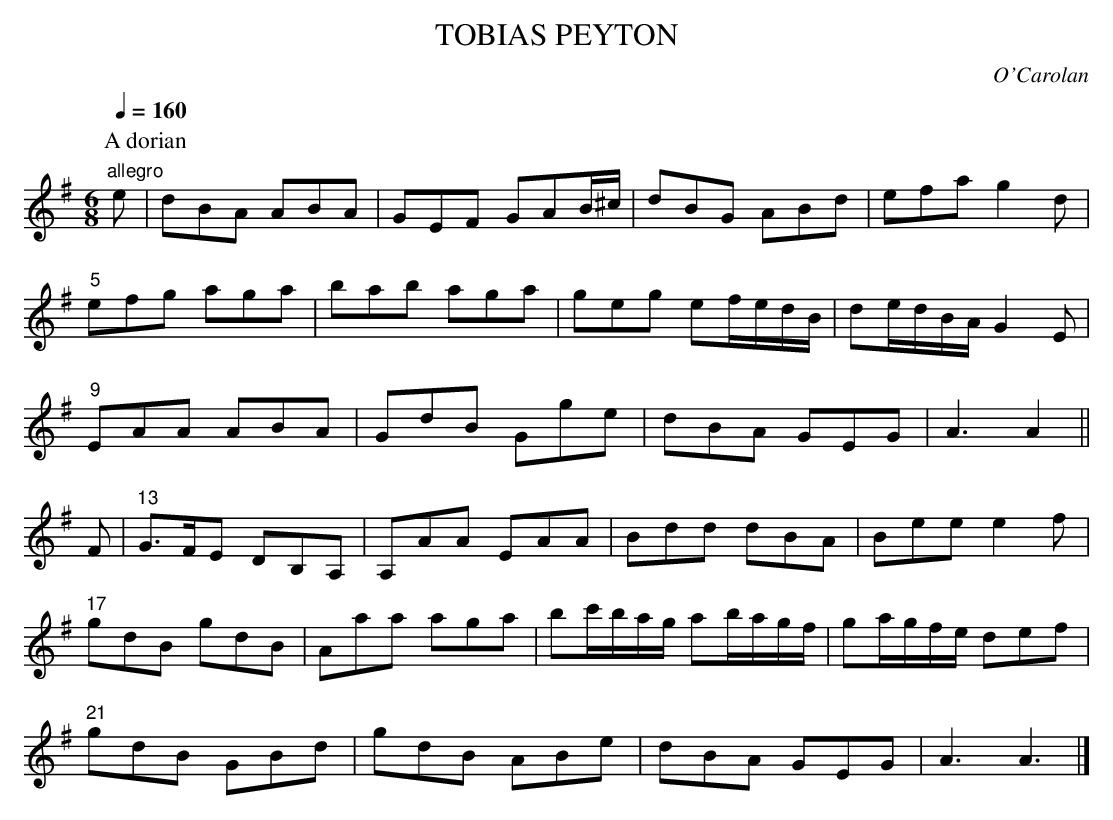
X:1
T:TOBIAS PEYTON
C:O'Carolan
Q:1/4=160
M:6/8
L:1/8
K:G
P:A dorian
"allegro"
e|dBA ABA|GEF GAB/^c/|dBG ABd|efa g2d|
"5"efg aga|bab aga|geg ef/e/d/B/|de/d/B/A/ G2E|
"9"EAA ABA|GdB Gge|dBA GEG|A3A2||
F|"13"G>FE DB,A,|A,AA EAA|Bdd dBA|Bee e2f|
"17"gdB gdB|Aaa aga|bc'/b/a/g/ ab/a/g/f/|ga/g/f/e/ def|
"21"gdB GBd|gdB ABe|dBA GEG|A3A3|]
